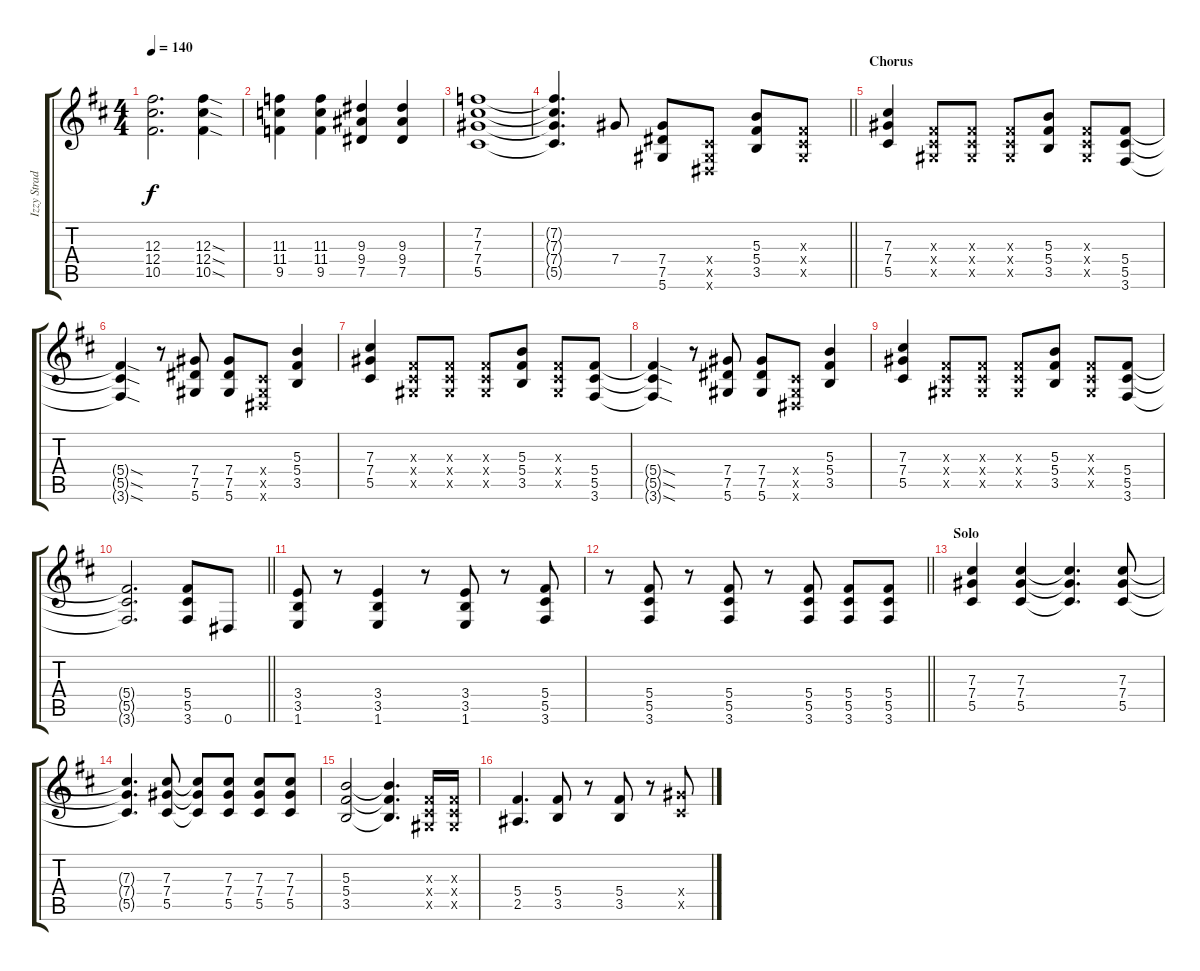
\track ("Izzy Stradlin - Rhytm Guitar" "Izzy Strad") {instrument overdrivenguitar}
\staff {score tabs}
\tuning (Eb4 Bb3 Gb3 Db3 Ab2 Eb2) {hide}
\ts (4 4)
\tempo 140
\clef g2
\ks d
(12.3 12.4 10.5).2{d dy f} (12.3{sod} 12.4{sod} 10.5{sod}).4 |
(11.3 11.4 9.5).4 (11.3 11.4 9.5).4 (9.3 9.4 7.5).4 (9.3 9.4 7.5).4 |
(7.2 7.3 7.4 5.5).1 |
\barLineRight lightlight
(7.2{t} 7.3{t} 7.4{t} 5.5{t}).4{d} 7.4.8 (7.4 7.5 5.6).8 (0.4{x} 0.5{x} 0.6{x}).8 (5.3 5.4 3.5).8 (0.3{x} 0.4{x} 0.5{x}).8 |
\section ("" "Chorus")
(7.3 7.4 5.5).4 (0.3{x} 0.4{x} 0.5{x}).8 (0.3{x} 0.4{x} 0.5{x}).8 (0.3{x} 0.4{x} 0.5{x}).8 (5.3 5.4 3.5).8 (0.3{x} 0.4{x} 0.5{x}).8 (5.4 5.5 3.6).8 |
(5.4{sod t} 5.5{sod t} 3.6{sod t}).4 r.8 (7.4 7.5 5.6).8 (7.4 7.5 5.6).8 (0.4{x} 0.5{x} 0.6{x}).8 (5.3 5.4 3.5).4 |
(7.3 7.4 5.5).4 (0.3{x} 0.4{x} 0.5{x}).8 (0.3{x} 0.4{x} 0.5{x}).8 (0.3{x} 0.4{x} 0.5{x}).8 (5.3 5.4 3.5).8 (0.3{x} 0.4{x} 0.5{x}).8 (5.4 5.5 3.6).8 |
(5.4{sod t} 5.5{sod t} 3.6{sod t}).4 r.8 (7.4 7.5 5.6).8 (7.4 7.5 5.6).8 (0.4{x} 0.5{x} 0.6{x}).8 (5.3 5.4 3.5).4 |
(7.3 7.4 5.5).4 (0.3{x} 0.4{x} 0.5{x}).8 (0.3{x} 0.4{x} 0.5{x}).8 (0.3{x} 0.4{x} 0.5{x}).8 (5.3 5.4 3.5).8 (0.3{x} 0.4{x} 0.5{x}).8 (5.4 5.5 3.6).8 |
\barLineRight lightlight
(5.4{t} 5.5{t} 3.6{t}).2{d} (5.4 5.5 3.6).8 0.6.8 |
(3.4 3.5 1.6).8 r.8 (3.4 3.5 1.6).4 r.8 (3.4 3.5 1.6).8 r.8 (5.4 5.5 3.6).8 |
\barLineRight lightlight
r.8 (5.4 5.5 3.6).8 r.8 (5.4 5.5 3.6).8 r.8 (5.4 5.5 3.6).8 (5.4 5.5 3.6).8 (5.4 5.5 3.6).8 |
\section ("" "Solo")
(7.3 7.4 5.5).4 (7.3 7.4 5.5).4 (7.3{t} 7.4{t} 5.5{t}).4{d} (7.3 7.4 5.5).8 |
(7.3{t} 7.4{t} 5.5{t}).4{d} (7.3 7.4 5.5).8 (7.3{t} 7.4{t} 5.5{t}).8 (7.3 7.4 5.5).8 (7.3 7.4 5.5).8 (7.3 7.4 5.5).8 |
(5.3 5.4 3.5).2 (5.3{t} 5.4{t} 3.5{t}).4{d} (0.3{x} 0.4{x} 0.5{x}).16 (0.3{x} 0.4{x} 0.5{x}).16 |
(5.4 2.5).4{d} (5.4 3.5).8 r.8 (5.4 3.5).8 r.8 (7.4{x} 5.5{x}).8
